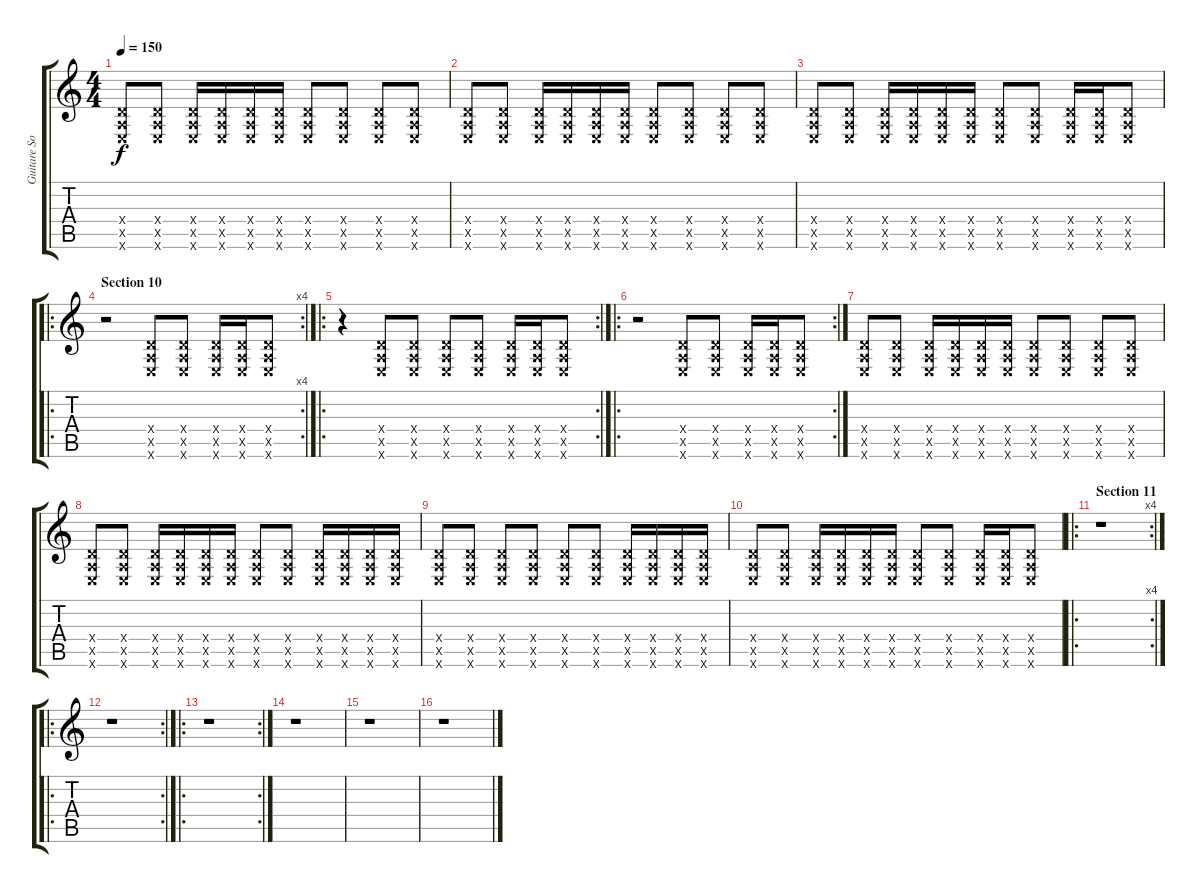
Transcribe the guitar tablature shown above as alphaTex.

\track ("Guitare Solo" "Guitare So") {instrument acousticguitarnylon}
\staff {score tabs}
\tuning (E4 B3 G3 D3 A2 E2) {hide}
\ts (4 4)
\tempo 150
\clef g2
\ks c
(0.4{x} 0.5{x} 0.6{x}).8{dy f} (0.4{x} 0.5{x} 0.6{x}).8 (0.4{x} 0.5{x} 0.6{x}).16 (0.4{x} 0.5{x} 0.6{x}).16 (0.4{x} 0.5{x} 0.6{x}).16 (0.4{x} 0.5{x} 0.6{x}).16 (0.4{x} 0.5{x} 0.6{x}).8 (0.4{x} 0.5{x} 0.6{x}).8 (0.4{x} 0.5{x} 0.6{x}).8 (0.4{x} 0.5{x} 0.6{x}).8 |
(0.4{x} 0.5{x} 0.6{x}).8 (0.4{x} 0.5{x} 0.6{x}).8 (0.4{x} 0.5{x} 0.6{x}).16 (0.4{x} 0.5{x} 0.6{x}).16 (0.4{x} 0.5{x} 0.6{x}).16 (0.4{x} 0.5{x} 0.6{x}).16 (0.4{x} 0.5{x} 0.6{x}).8 (0.4{x} 0.5{x} 0.6{x}).8 (0.4{x} 0.5{x} 0.6{x}).8 (0.4{x} 0.5{x} 0.6{x}).8 |
(0.4{x} 0.5{x} 0.6{x}).8 (0.4{x} 0.5{x} 0.6{x}).8 (0.4{x} 0.5{x} 0.6{x}).16 (0.4{x} 0.5{x} 0.6{x}).16 (0.4{x} 0.5{x} 0.6{x}).16 (0.4{x} 0.5{x} 0.6{x}).16 (0.4{x} 0.5{x} 0.6{x}).8 (0.4{x} 0.5{x} 0.6{x}).8 (0.4{x} 0.5{x} 0.6{x}).16 (0.4{x} 0.5{x} 0.6{x}).16 (0.4{x} 0.5{x} 0.6{x}).8 |
\ro
\rc 4
\section ("" "Section 10")
r.2 (0.4{x} 0.5{x} 0.6{x}).8 (0.4{x} 0.5{x} 0.6{x}).8 (0.4{x} 0.5{x} 0.6{x}).16 (0.4{x} 0.5{x} 0.6{x}).16 (0.4{x} 0.5{x} 0.6{x}).8 |
\ro
\rc 2
r.4 (0.4{x} 0.5{x} 0.6{x}).8 (0.4{x} 0.5{x} 0.6{x}).8 (0.4{x} 0.5{x} 0.6{x}).8 (0.4{x} 0.5{x} 0.6{x}).8 (0.4{x} 0.5{x} 0.6{x}).16 (0.4{x} 0.5{x} 0.6{x}).16 (0.4{x} 0.5{x} 0.6{x}).8 |
\ro
\rc 2
r.2 (0.4{x} 0.5{x} 0.6{x}).8 (0.4{x} 0.5{x} 0.6{x}).8 (0.4{x} 0.5{x} 0.6{x}).16 (0.4{x} 0.5{x} 0.6{x}).16 (0.4{x} 0.5{x} 0.6{x}).8 |
(0.4{x} 0.5{x} 0.6{x}).8 (0.4{x} 0.5{x} 0.6{x}).8 (0.4{x} 0.5{x} 0.6{x}).16 (0.4{x} 0.5{x} 0.6{x}).16 (0.4{x} 0.5{x} 0.6{x}).16 (0.4{x} 0.5{x} 0.6{x}).16 (0.4{x} 0.5{x} 0.6{x}).8 (0.4{x} 0.5{x} 0.6{x}).8 (0.4{x} 0.5{x} 0.6{x}).8 (0.4{x} 0.5{x} 0.6{x}).8 |
(0.4{x} 0.5{x} 0.6{x}).8 (0.4{x} 0.5{x} 0.6{x}).8 (0.4{x} 0.5{x} 0.6{x}).16 (0.4{x} 0.5{x} 0.6{x}).16 (0.4{x} 0.5{x} 0.6{x}).16 (0.4{x} 0.5{x} 0.6{x}).16 (0.4{x} 0.5{x} 0.6{x}).8 (0.4{x} 0.5{x} 0.6{x}).8 (0.4{x} 0.5{x} 0.6{x}).16 (0.4{x} 0.5{x} 0.6{x}).16 (0.4{x} 0.5{x} 0.6{x}).16 (0.4{x} 0.5{x} 0.6{x}).16 |
(0.4{x} 0.5{x} 0.6{x}).8 (0.4{x} 0.5{x} 0.6{x}).8 (0.4{x} 0.5{x} 0.6{x}).8 (0.4{x} 0.5{x} 0.6{x}).8 (0.4{x} 0.5{x} 0.6{x}).8 (0.4{x} 0.5{x} 0.6{x}).8 (0.4{x} 0.5{x} 0.6{x}).16 (0.4{x} 0.5{x} 0.6{x}).16 (0.4{x} 0.5{x} 0.6{x}).16 (0.4{x} 0.5{x} 0.6{x}).16 |
(0.4{x} 0.5{x} 0.6{x}).8 (0.4{x} 0.5{x} 0.6{x}).8 (0.4{x} 0.5{x} 0.6{x}).16 (0.4{x} 0.5{x} 0.6{x}).16 (0.4{x} 0.5{x} 0.6{x}).16 (0.4{x} 0.5{x} 0.6{x}).16 (0.4{x} 0.5{x} 0.6{x}).8 (0.4{x} 0.5{x} 0.6{x}).8 (0.4{x} 0.5{x} 0.6{x}).16 (0.4{x} 0.5{x} 0.6{x}).16 (0.4{x} 0.5{x} 0.6{x}).8 |
\ro
\rc 4
\section ("" "Section 11")
r.1 |
\ro
\rc 2
r.1 |
\ro
\rc 2
r.1 |
r.1 |
r.1 |
r.1
